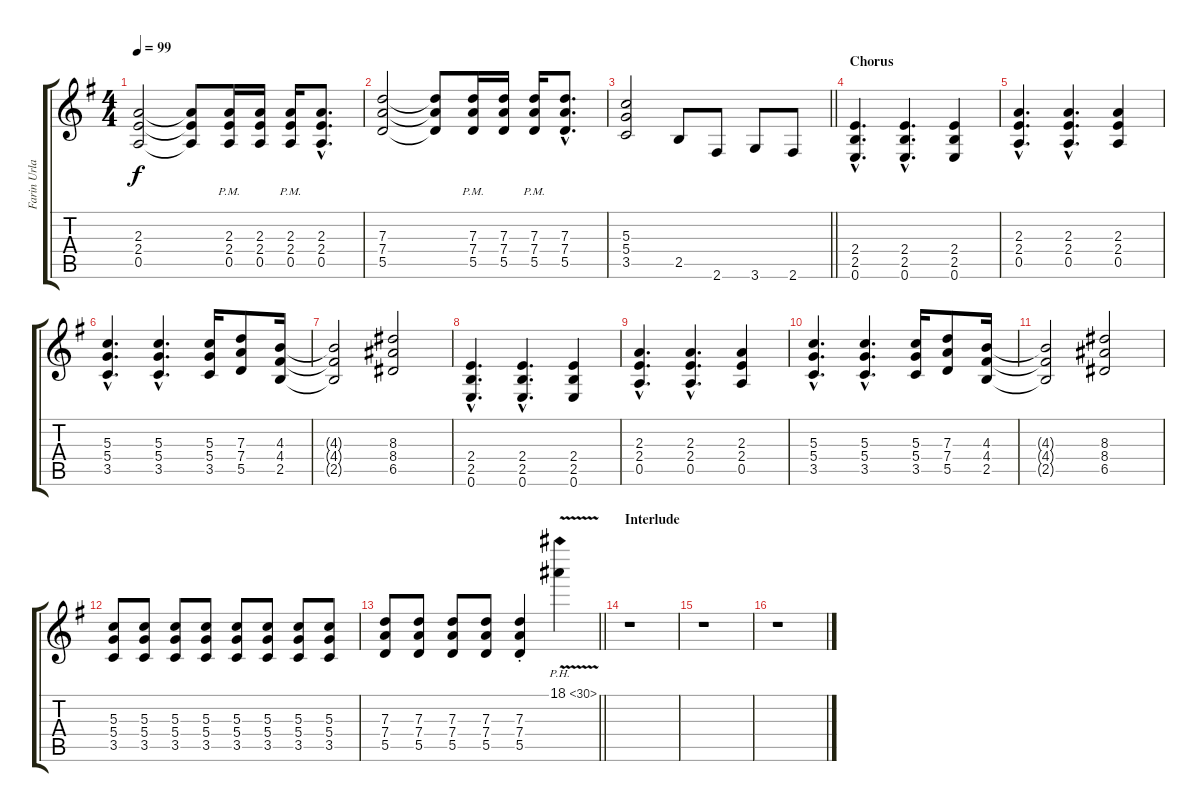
\track ("Farin Urlaub" "Farin Urla") {instrument distortionguitar}
\staff {score tabs}
\tuning (E4 B3 G3 D3 A2 E2) {hide}
\ts (4 4)
\tempo 99
\clef g2
\ks g
(2.3 2.4 0.5).2{dy f} (2.3{t} 2.4{t} 0.5{t}).8 (2.3{pm} 2.4{pm} 0.5{pm}).16{instrument electricguitarmuted} (2.3 2.4 0.5).16{instrument distortionguitar} (2.3{pm} 2.4{pm} 0.5{pm}).16{instrument electricguitarmuted} (2.3{hac} 2.4{hac} 0.5{hac}).8{d instrument distortionguitar} |
(7.3 7.4 5.5).2 (7.3{t} 7.4{t} 5.5{t}).8 (7.3{pm} 7.4{pm} 5.5{pm}).16{instrument electricguitarmuted} (7.3 7.4 5.5).16{instrument distortionguitar} (7.3{pm} 7.4{pm} 5.5{pm}).16{instrument electricguitarmuted} (7.3{hac} 7.4{hac} 5.5{hac}).8{d instrument distortionguitar} |
\barLineRight lightlight
(5.3 5.4 3.5).2 2.5.8 2.6.8 3.6.8 2.6.8 |
\section ("" "Chorus")
(2.4{hac} 2.5{hac} 0.6{hac}).4{d} (2.4{hac} 2.5{hac} 0.6{hac}).4{d} (2.4 2.5 0.6).4 |
(2.3{hac} 2.4{hac} 0.5{hac}).4{d} (2.3{hac} 2.4{hac} 0.5{hac}).4{d} (2.3 2.4 0.5).4 |
(5.3{hac} 5.4{hac} 3.5{hac}).4{d} (5.3{hac} 5.4{hac} 3.5{hac}).4{d} (5.3 5.4 3.5).16 (7.3 7.4 5.5).8 (4.3 4.4 2.5).16 |
(4.3{t} 4.4{t} 2.5{t}).2 (8.3 8.4 6.5).2 |
(2.4{hac} 2.5{hac} 0.6{hac}).4{d} (2.4{hac} 2.5{hac} 0.6{hac}).4{d} (2.4 2.5 0.6).4 |
(2.3{hac} 2.4{hac} 0.5{hac}).4{d} (2.3{hac} 2.4{hac} 0.5{hac}).4{d} (2.3 2.4 0.5).4 |
(5.3{hac} 5.4{hac} 3.5{hac}).4{d} (5.3{hac} 5.4{hac} 3.5{hac}).4{d} (5.3 5.4 3.5).16 (7.3 7.4 5.5).8 (4.3 4.4 2.5).16 |
(4.3{t} 4.4{t} 2.5{t}).2 (8.3 8.4 6.5).2 |
(5.3 5.4 3.5).8 (5.3 5.4 3.5).8 (5.3 5.4 3.5).8 (5.3 5.4 3.5).8 (5.3 5.4 3.5).8 (5.3 5.4 3.5).8 (5.3 5.4 3.5).8 (5.3 5.4 3.5).8 |
\barLineRight lightlight
(7.3 7.4 5.5).8 (7.3 7.4 5.5).8 (7.3 7.4 5.5).8 (7.3 7.4 5.5).8 (7.3{st} 7.4{st} 5.5{st}).4 18.1{ph 12 v}.4 |
\section ("" "Interlude")
r.1 |
r.1 |
r.1
